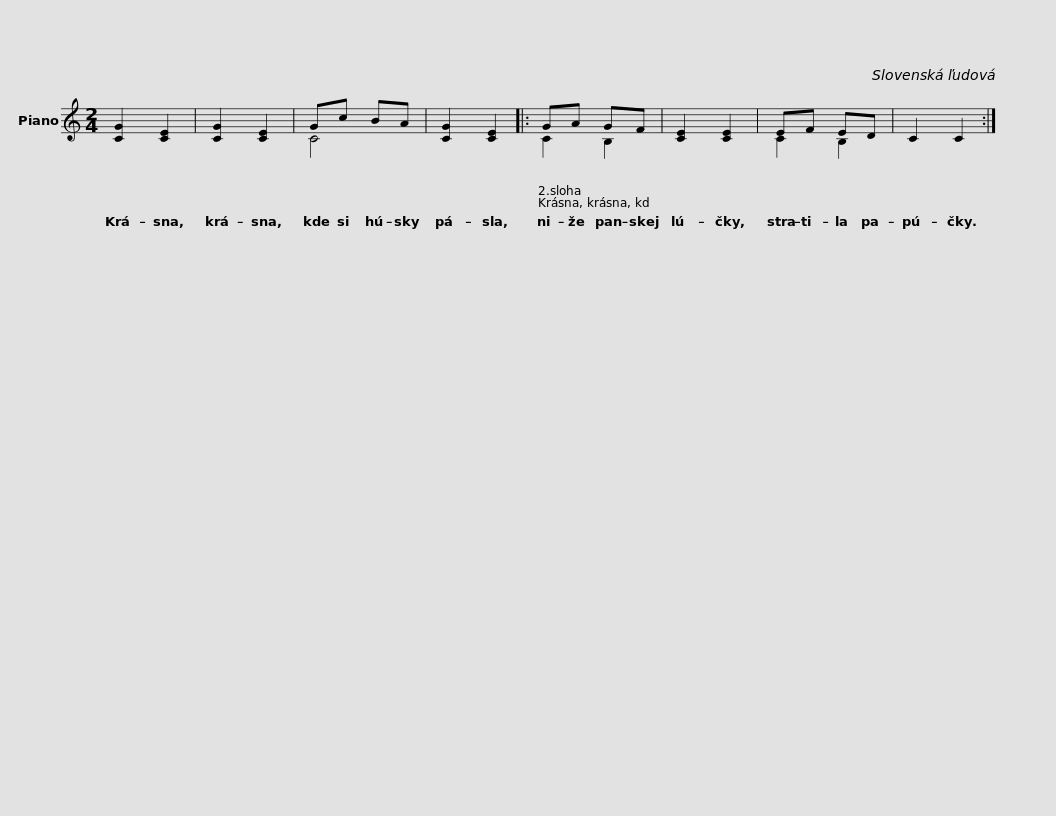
X:1
%%score ( 1 2 )
L:1/8
M:2/4
I:linebreak $
K:C
V:1 treble
V:2 treble
V:1
 [CG]2 [CE]2 | [CG]2 [CE]2 | Gc BA | [CG]2 [CE]2 |:$ GA GF | %5
 [CE]2 [CE]2 | EF ED | C2 C2 :| %8
V:2
 x4 | x4 | C4 | x4 |:$ C2 B,2 | %5
 x4 | C2 B,2 | x4 :| %8
